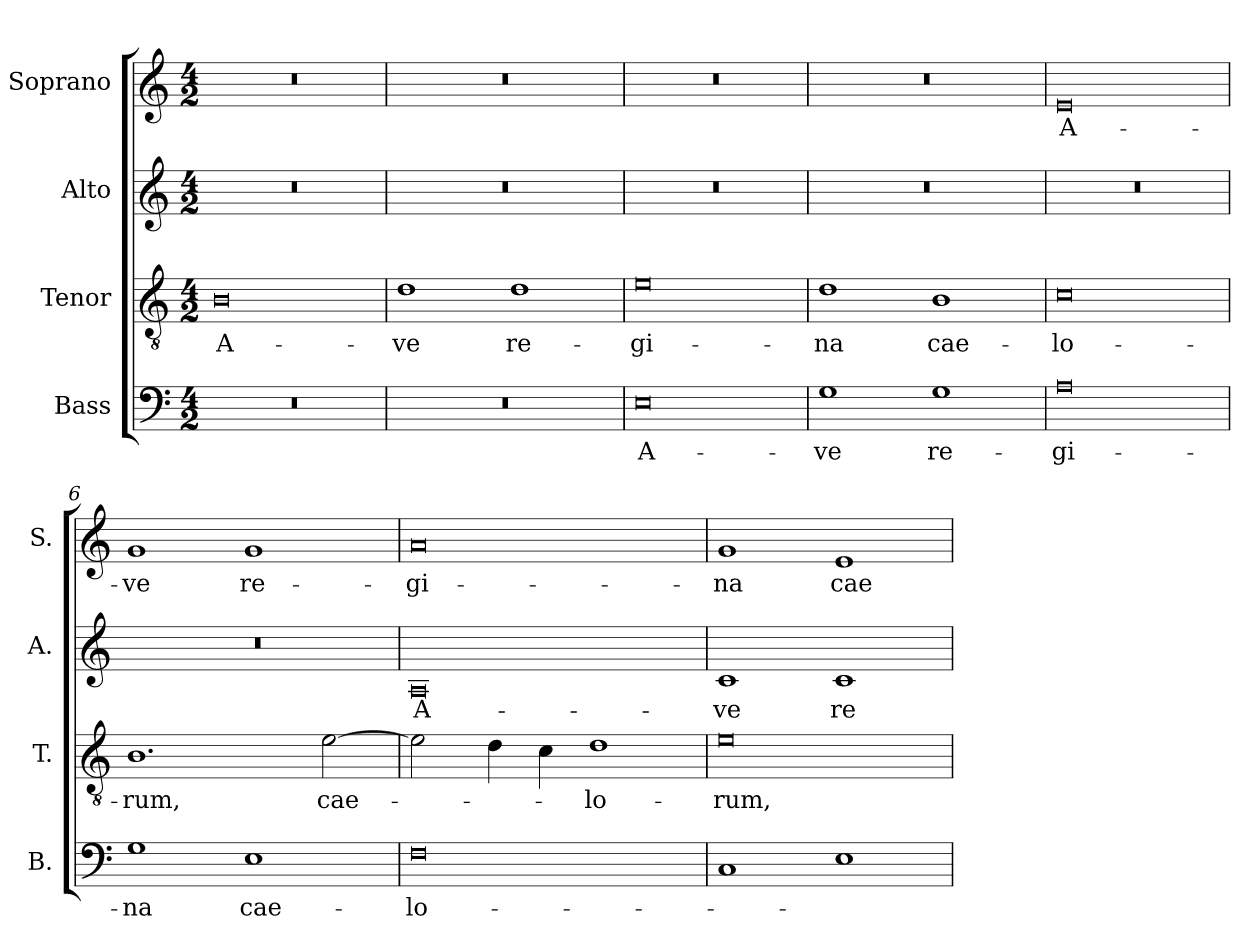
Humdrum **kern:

**kern	**text	**kern	**text	**kern	**text	**kern	**text
*part4	*part4	*part3	*part3	*part2	*part2	*part1	*part1
*staff4	*staff4	*staff3	*staff3	*staff2	*staff2	*staff1	*staff1
*I"Bass	*	*I"Tenor	*	*I"Alto	*	*I"Soprano	*
*I'B.	*	*I'T.	*	*I'A.	*	*I'S.	*
!!LO:PB:g=z
*clefF4	*	*clefGv2	*	*clefG2	*	*clefG2	*
*	*	*ITrd7c12	*	*	*	*	*
*k[]	*	*k[]	*	*k[]	*	*k[]	*
*C:	*	*C:	*	*C:	*	*C:	*
*M4/2	*	*M4/2	*	*M4/2	*	*M4/2	*
*MM200	*	*MM200	*	*MM200	*	*MM200	*
=1	=1	=1	=1	=1	=1	=1	=1
!LO:N:vis=1	!	!	!	!	!	!	!
!	!	!	!LO:LY:b:color=#000000	!LO:N:vis=1	!	!LO:N:vis=1	!
0r	.	0BBi	A-	0r	.	0r	.
=2	=2	=2	=2	=2	=2	=2	=2
!LO:N:vis=1	!	!	!	!	!	!	!
!	!	!	!LO:LY:b:color=#000000	!LO:N:vis=1	!	!LO:N:vis=1	!
0r	.	1Di	-ve	0r	.	0r	.
!	!	!	!LO:LY:b:color=#000000	!	!	!	!
.	.	1Di	re-	.	.	.	.
=3	=3	=3	=3	=3	=3	=3	=3
!	!LO:LY:b:color=#000000	!	!	!	!	!	!
!	!	!	!LO:LY:b:color=#000000	!LO:N:vis=1	!	!LO:N:vis=1	!
0Ei	A-	0Ei	-gi-	0r	.	0r	.
=4	=4	=4	=4	=4	=4	=4	=4
!	!LO:LY:b:color=#000000	!	!	!	!	!	!
!	!	!	!LO:LY:b:color=#000000	!LO:N:vis=1	!	!LO:N:vis=1	!
1Gi	-ve	1Di	-na	0r	.	0r	.
!	!LO:LY:b:color=#000000	!	!	!	!	!	!
!	!	!	!LO:LY:b:color=#000000	!	!	!	!
1Gi	re-	1BBi	cae-	.	.	.	.
=5	=5	=5	=5	=5	=5	=5	=5
!	!LO:LY:b:color=#000000	!	!	!	!	!	!
!	!	!	!LO:LY:b:color=#000000	!LO:N:vis=1	!	!	!
!	!	!	!	!	!	!	!LO:LY:b:color=#000000
0Ai	-gi-	0Ci	-lo-	0r	.	0ei	A-
=6	=6	=6	=6	=6	=6	=6	=6
!	!LO:LY:b:color=#000000	!	!	!	!	!	!
!	!	!	!LO:LY:b:color=#000000	!LO:N:vis=1	!	!	!
!	!	!	!	!	!	!	!LO:LY:b:color=#000000
1Gi	-na	1.BBi	-rum,	0r	.	1gi	-ve
!	!LO:LY:b:color=#000000	!	!	!	!	!	!
!	!	!	!	!	!	!	!LO:LY:b:color=#000000
1Ei	cae-	.	.	.	.	1gi	re-
!	!	!	!LO:LY:b:color=#000000	!	!	!	!
.	.	[2Ei\	cae-	.	.	.	.
=7	=7	=7	=7	=7	=7	=7	=7
!	!LO:LY:b:color=#000000	!	!	!	!	!	!
!	!	!	!	!	!LO:LY:b:color=#000000	!	!
!	!	!	!	!	!	!	!LO:LY:b:color=#000000
0Fi	-lo-	2Ei\]	.	0Ai	A-	0ai	-gi-
.	.	4Di\	.	.	.	.	.
.	.	4Ci\	.	.	.	.	.
!	!	!	!LO:LY:b:color=#000000	!	!	!	!
.	.	1Di	-lo-	.	.	.	.
=8	=8	=8	=8	=8	=8	=8	=8
!	!	!	!LO:LY:b:color=#000000	!	!	!	!
!	!	!	!	!	!LO:LY:b:color=#000000	!	!
!	!	!	!	!	!	!	!LO:LY:b:color=#000000
1Ci	.	0Ei	-rum,	1ci	-ve	1gi	-na
!	!	!	!	!	!LO:LY:b:color=#000000	!	!
!	!	!	!	!	!	!	!LO:LY:b:color=#000000
1Ei	.	.	.	1ci	re-	1ei	cae-
=	=	=	=	=	=	=	=
*-	*-	*-	*-	*-	*-	*-	*-
